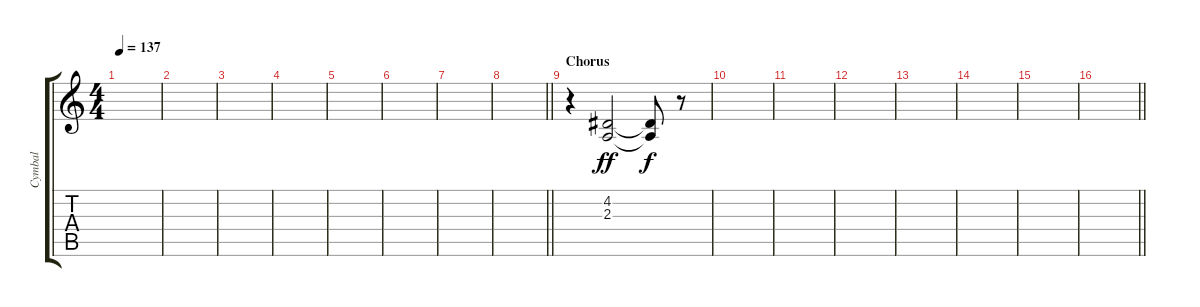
\track ("Cymbal" "Cymbal") {instrument reversecymbal}
\staff {score tabs}
\tuning (E4 B3 G3 D3 A2 E2) {hide}
\ts (4 4)
\tempo 137
\clef g2
\ks c
|
|
|
|
|
|
|
\barLineRight lightlight
|
\section ("" "Chorus")
r.4 (4.2 2.3).2{dy ff} (4.2{t} 2.3{t}).8{dy f} r.8 |
|
|
|
|
|
|
\barLineRight lightlight
